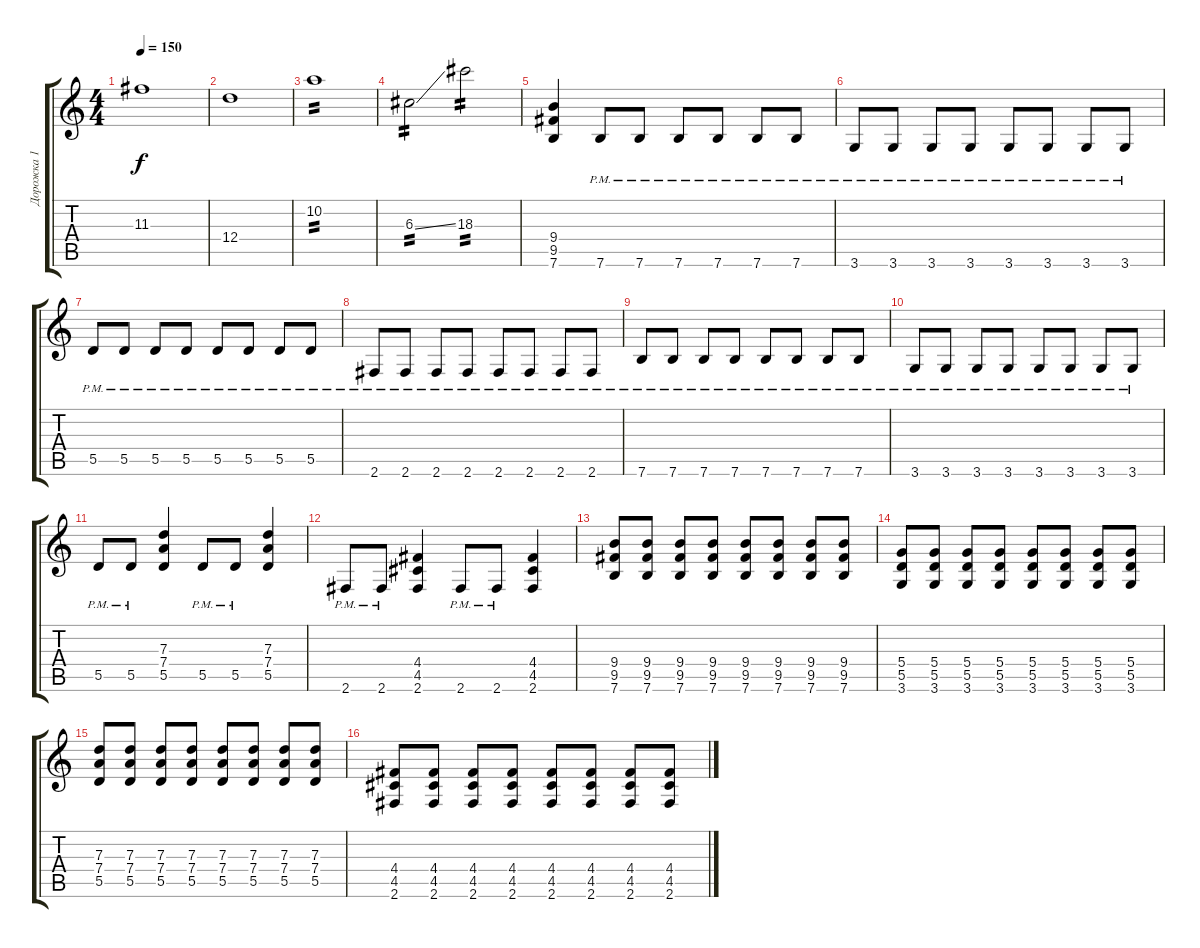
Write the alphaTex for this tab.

\track ("Дорожка 1" "Дорожка 1") {instrument distortionguitar}
\staff {score tabs}
\tuning (E4 B3 G3 D3 A2 E2) {hide}
\ts (4 4)
\tempo 150
\clef g2
\ks c
11.3.1{dy f} |
12.4.1 |
10.2.1{tp 2} |
6.3{ss}.2{tp 2} 18.3.2{tp 2} |
(9.4 9.5 7.6).4 7.6{pm}.8 7.6{pm}.8 7.6{pm}.8 7.6{pm}.8 7.6{pm}.8 7.6{pm}.8 |
3.6{pm}.8 3.6{pm}.8 3.6{pm}.8 3.6{pm}.8 3.6{pm}.8 3.6{pm}.8 3.6{pm}.8 3.6{pm}.8 |
5.5{pm}.8 5.5{pm}.8 5.5{pm}.8 5.5{pm}.8 5.5{pm}.8 5.5{pm}.8 5.5{pm}.8 5.5{pm}.8 |
2.6{pm}.8 2.6{pm}.8 2.6{pm}.8 2.6{pm}.8 2.6{pm}.8 2.6{pm}.8 2.6{pm}.8 2.6{pm}.8 |
7.6{pm}.8 7.6{pm}.8 7.6{pm}.8 7.6{pm}.8 7.6{pm}.8 7.6{pm}.8 7.6{pm}.8 7.6{pm}.8 |
3.6{pm}.8 3.6{pm}.8 3.6{pm}.8 3.6{pm}.8 3.6{pm}.8 3.6{pm}.8 3.6{pm}.8 3.6{pm}.8 |
5.5{pm}.8 5.5{pm}.8 (7.3 7.4 5.5).4 5.5{pm}.8 5.5{pm}.8 (7.3 7.4 5.5).4 |
2.6{pm}.8 2.6{pm}.8 (4.4 4.5 2.6).4 2.6{pm}.8 2.6{pm}.8 (4.4 4.5 2.6).4 |
(9.4 9.5 7.6).8 (9.4 9.5 7.6).8 (9.4 9.5 7.6).8 (9.4 9.5 7.6).8 (9.4 9.5 7.6).8 (9.4 9.5 7.6).8 (9.4 9.5 7.6).8 (9.4 9.5 7.6).8 |
(5.4 5.5 3.6).8 (5.4 5.5 3.6).8 (5.4 5.5 3.6).8 (5.4 5.5 3.6).8 (5.4 5.5 3.6).8 (5.4 5.5 3.6).8 (5.4 5.5 3.6).8 (5.4 5.5 3.6).8 |
(7.3 7.4 5.5).8 (7.3 7.4 5.5).8 (7.3 7.4 5.5).8 (7.3 7.4 5.5).8 (7.3 7.4 5.5).8 (7.3 7.4 5.5).8 (7.3 7.4 5.5).8 (7.3 7.4 5.5).8 |
(4.4 4.5 2.6).8 (4.4 4.5 2.6).8 (4.4 4.5 2.6).8 (4.4 4.5 2.6).8 (4.4 4.5 2.6).8 (4.4 4.5 2.6).8 (4.4 4.5 2.6).8 (4.4 4.5 2.6).8
